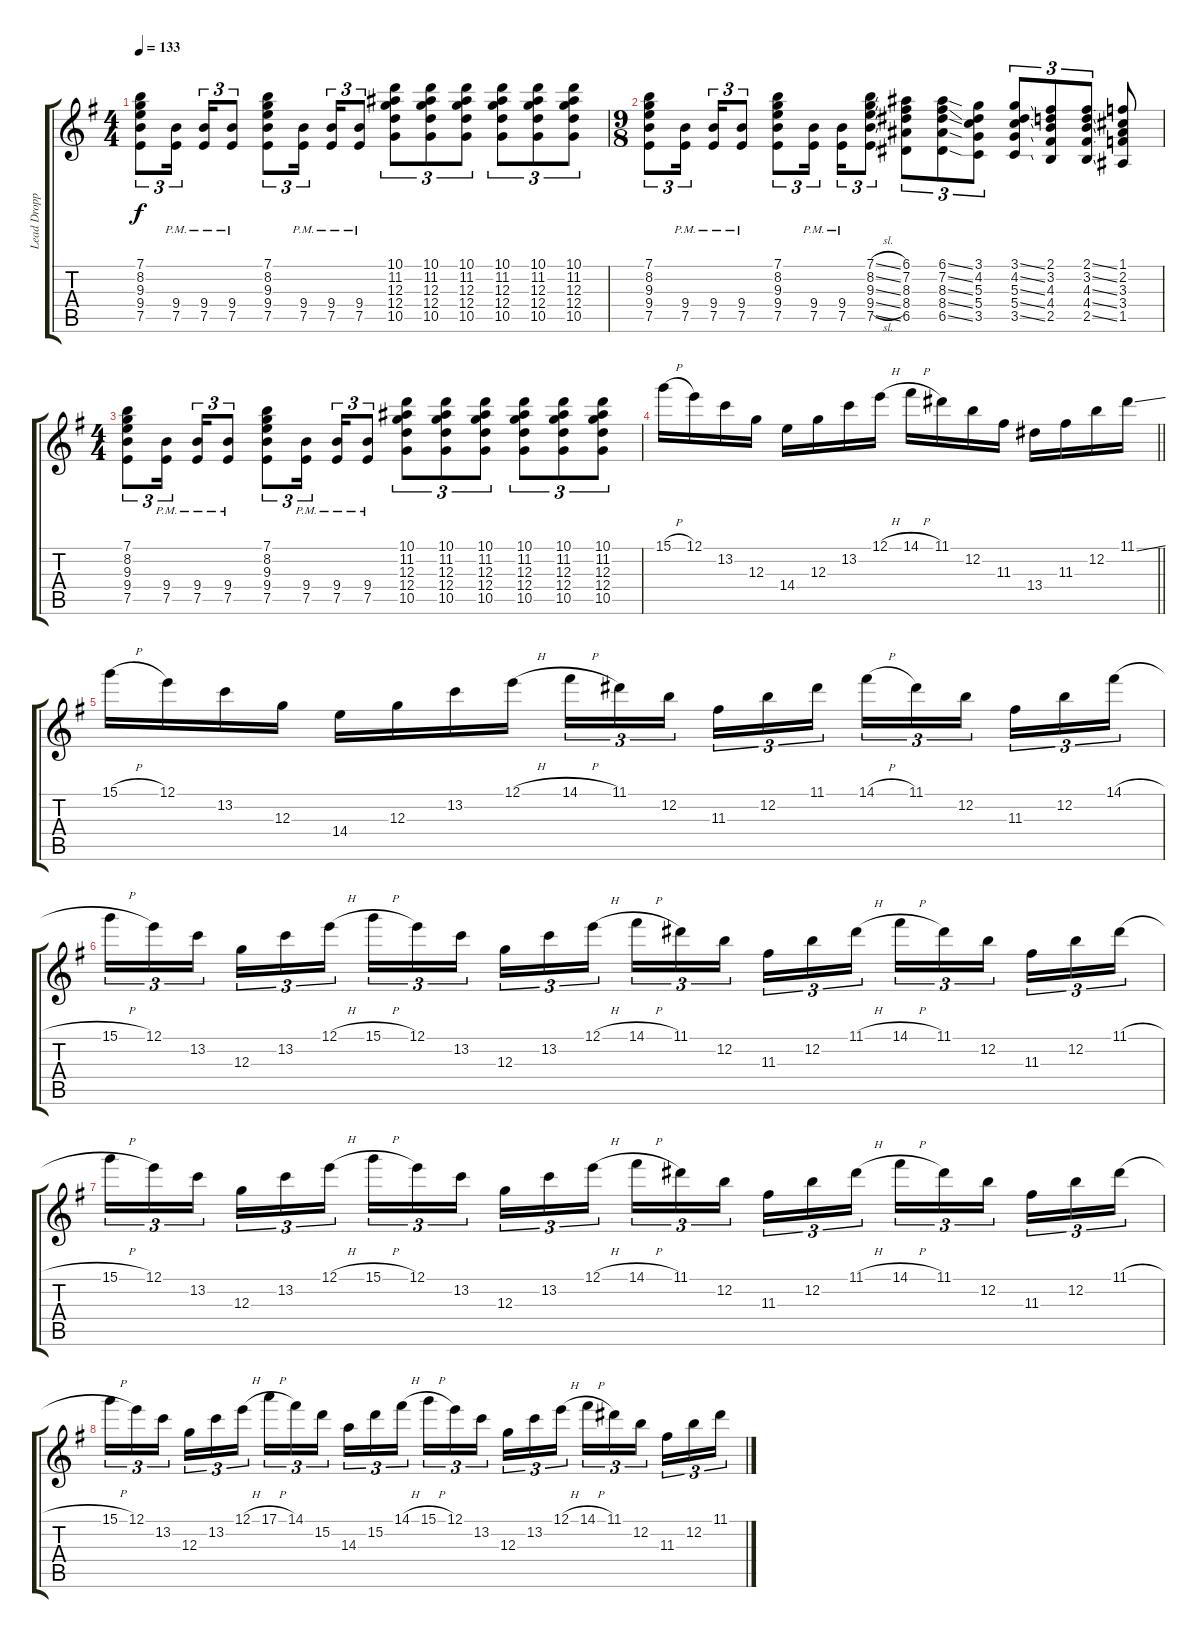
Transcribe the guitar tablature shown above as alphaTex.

\track ("Lead Dropped D " "Lead Dropp") {instrument distortionguitar}
\staff {score tabs}
\tuning (E4 B3 G3 D3 A2 D2) {hide}
\ts (4 4)
\tempo 133
\clef g2
\ks eminor
(7.1 8.2 9.3 9.4 7.5).8{tu (3 2) dy f volume 15 balance 0} (9.4{pm} 7.5{pm}).16{tu (3 2) beam splitsecondary} (9.4{pm} 7.5{pm}).16{tu (3 2)} (9.4{pm} 7.5{pm}).8{tu (3 2)} (7.1 8.2 9.3 9.4 7.5).8{tu (3 2)} (9.4{pm} 7.5{pm}).16{tu (3 2) beam splitsecondary} (9.4{pm} 7.5{pm}).16{tu (3 2)} (9.4{pm} 7.5{pm}).8{tu (3 2)} (10.1 11.2 12.3 12.4 10.5).8{tu (3 2)} (10.1 11.2 12.3 12.4 10.5).8{tu (3 2)} (10.1 11.2 12.3 12.4 10.5).8{tu (3 2)} (10.1 11.2 12.3 12.4 10.5).8{tu (3 2)} (10.1 11.2 12.3 12.4 10.5).8{tu (3 2)} (10.1 11.2 12.3 12.4 10.5).8{tu (3 2)} |
\ts (9 8)
(7.1 8.2 9.3 9.4 7.5).8{tu (3 2)} (9.4{pm} 7.5{pm}).16{tu (3 2) beam splitsecondary} (9.4{pm} 7.5{pm}).16{tu (3 2)} (9.4{pm} 7.5{pm}).8{tu (3 2)} (7.1 8.2 9.3 9.4 7.5).8{tu (3 2)} (9.4{pm} 7.5{pm}).16{tu (3 2)} (9.4{pm} 7.5{pm}).16{tu (3 2)} (7.1{sl} 8.2{sl} 9.3{sl} 9.4{sl} 7.5{sl}).8{tu (3 2)} (6.1 7.2 8.3 8.4 6.5).8{tu (3 2)} (6.1{ss} 7.2{ss} 8.3{ss} 8.4{ss} 6.5{ss}).8{tu (3 2)} (3.1 4.2 5.3 5.4 3.5).8{tu (3 2)} (3.1{ss} 4.2{ss} 5.3{ss} 5.4{ss} 3.5{ss}).8{tu (3 2)} (2.1 3.2 4.3 4.4 2.5).8{tu (3 2)} (2.1{ss} 3.2{ss} 4.3{ss} 4.4{ss} 2.5{ss}).8{tu (3 2)} (1.1 2.2 3.3 3.4 1.5).8 |
\ts (4 4)
(7.1 8.2 9.3 9.4 7.5).8{tu (3 2)} (9.4{pm} 7.5{pm}).16{tu (3 2) beam splitsecondary} (9.4{pm} 7.5{pm}).16{tu (3 2)} (9.4{pm} 7.5{pm}).8{tu (3 2)} (7.1 8.2 9.3 9.4 7.5).8{tu (3 2)} (9.4{pm} 7.5{pm}).16{tu (3 2) beam splitsecondary} (9.4{pm} 7.5{pm}).16{tu (3 2)} (9.4{pm} 7.5{pm}).8{tu (3 2)} (10.1 11.2 12.3 12.4 10.5).8{tu (3 2)} (10.1 11.2 12.3 12.4 10.5).8{tu (3 2)} (10.1 11.2 12.3 12.4 10.5).8{tu (3 2)} (10.1 11.2 12.3 12.4 10.5).8{tu (3 2)} (10.1 11.2 12.3 12.4 10.5).8{tu (3 2)} (10.1 11.2 12.3 12.4 10.5).8{tu (3 2)} |
\barLineRight lightlight
15.1{h}.16{volume 16 balance 8} 12.1.16 13.2.16 12.3.16 14.4.16 12.3.16 13.2.16 12.1{h}.16 14.1{h}.16 11.1.16 12.2.16 11.3.16 13.4.16 11.3.16 12.2.16 11.1{ss}.16 |
\section ("" "")
15.1{h}.16 12.1.16 13.2.16 12.3.16 14.4.16 12.3.16 13.2.16 12.1{h}.16 14.1{h}.16{tu (3 2)} 11.1.16{tu (3 2)} 12.2.16{tu (3 2) beam splitsecondary} 11.3.16{tu (3 2)} 12.2.16{tu (3 2)} 11.1.16{tu (3 2)} 14.1{h}.16{tu (3 2)} 11.1.16{tu (3 2)} 12.2.16{tu (3 2) beam splitsecondary} 11.3.16{tu (3 2)} 12.2.16{tu (3 2)} 14.1{h}.16{tu (3 2)} |
15.1{h}.16{tu (3 2)} 12.1.16{tu (3 2)} 13.2.16{tu (3 2) beam splitsecondary} 12.3.16{tu (3 2)} 13.2.16{tu (3 2)} 12.1{h}.16{tu (3 2)} 15.1{h}.16{tu (3 2)} 12.1.16{tu (3 2)} 13.2.16{tu (3 2) beam splitsecondary} 12.3.16{tu (3 2)} 13.2.16{tu (3 2)} 12.1{h}.16{tu (3 2)} 14.1{h}.16{tu (3 2)} 11.1.16{tu (3 2)} 12.2.16{tu (3 2) beam splitsecondary} 11.3.16{tu (3 2)} 12.2.16{tu (3 2)} 11.1{h}.16{tu (3 2)} 14.1{h}.16{tu (3 2)} 11.1.16{tu (3 2)} 12.2.16{tu (3 2) beam splitsecondary} 11.3.16{tu (3 2)} 12.2.16{tu (3 2)} 11.1{h}.16{tu (3 2)} |
15.1{h}.16{tu (3 2)} 12.1.16{tu (3 2)} 13.2.16{tu (3 2) beam splitsecondary} 12.3.16{tu (3 2)} 13.2.16{tu (3 2)} 12.1{h}.16{tu (3 2)} 15.1{h}.16{tu (3 2)} 12.1.16{tu (3 2)} 13.2.16{tu (3 2) beam splitsecondary} 12.3.16{tu (3 2)} 13.2.16{tu (3 2)} 12.1{h}.16{tu (3 2)} 14.1{h}.16{tu (3 2)} 11.1.16{tu (3 2)} 12.2.16{tu (3 2) beam splitsecondary} 11.3.16{tu (3 2)} 12.2.16{tu (3 2)} 11.1{h}.16{tu (3 2)} 14.1{h}.16{tu (3 2)} 11.1.16{tu (3 2)} 12.2.16{tu (3 2) beam splitsecondary} 11.3.16{tu (3 2)} 12.2.16{tu (3 2)} 11.1{h}.16{tu (3 2)} |
15.1{h}.16{tu (3 2)} 12.1.16{tu (3 2)} 13.2.16{tu (3 2) beam splitsecondary} 12.3.16{tu (3 2)} 13.2.16{tu (3 2)} 12.1{h}.16{tu (3 2)} 17.1{h}.16{tu (3 2)} 14.1.16{tu (3 2)} 15.2.16{tu (3 2) beam splitsecondary} 14.3.16{tu (3 2)} 15.2.16{tu (3 2)} 14.1{h}.16{tu (3 2)} 15.1{h}.16{tu (3 2)} 12.1.16{tu (3 2)} 13.2.16{tu (3 2) beam splitsecondary} 12.3.16{tu (3 2)} 13.2.16{tu (3 2)} 12.1{h}.16{tu (3 2)} 14.1{h}.16{tu (3 2)} 11.1.16{tu (3 2)} 12.2.16{tu (3 2) beam splitsecondary} 11.3.16{tu (3 2)} 12.2.16{tu (3 2)} 11.1{h}.16{tu (3 2)}
